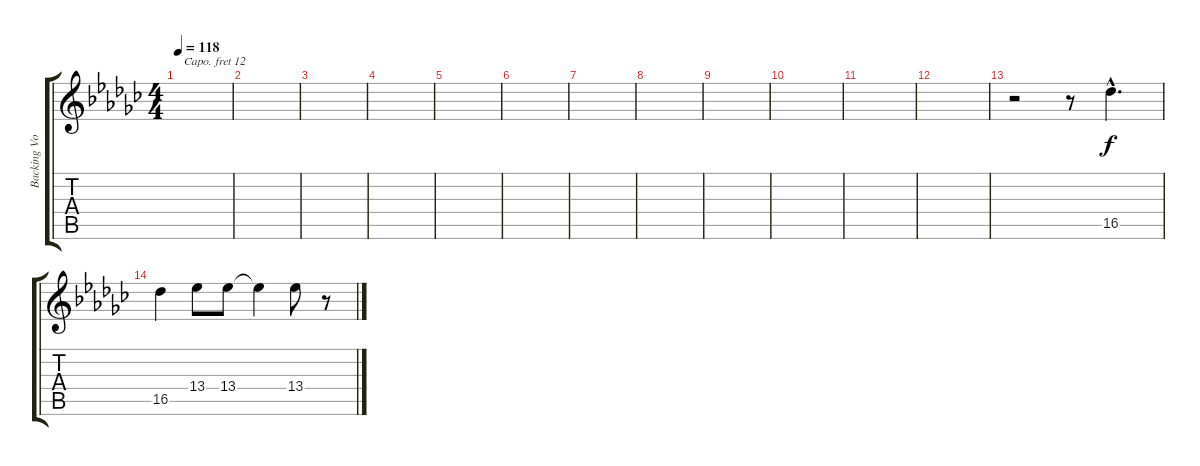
\track ("Backing Vocals" "Backing Vo") {instrument lead6voice}
\staff {score tabs}
\capo 12
\tuning (E4 B3 G3 D3 A2 E2) {hide}
\ts (4 4)
\tempo 118
\clef g2
\ks ebminor
|
|
|
|
|
|
|
|
|
|
|
|
r.2 r.8 16.5{hac}.4{d} |
16.5.4 13.4.8 13.4.8 13.4{t}.4 13.4.8 r.8
